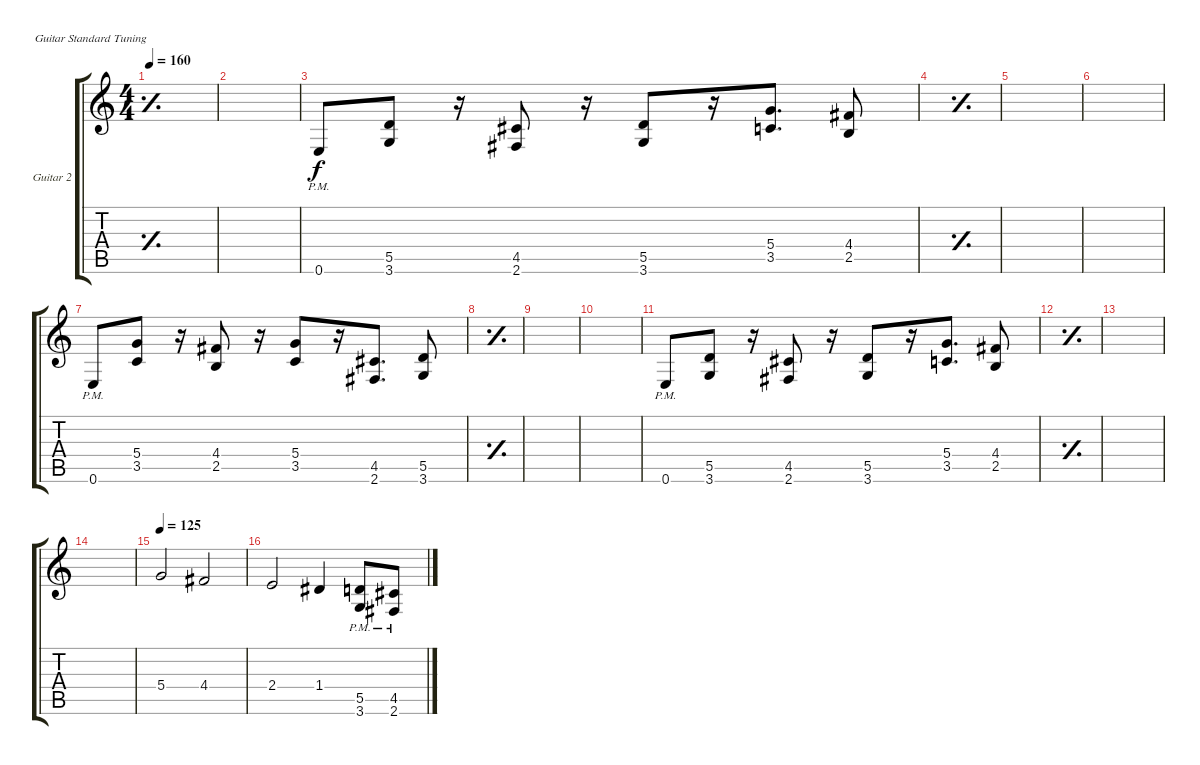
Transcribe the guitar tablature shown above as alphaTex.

\bracketExtendMode groupsimilarinstruments
\firstSystemTrackNameOrientation horizontal
\otherSystemsTrackNameOrientation horizontal
\track ("Guitar 2" "Guitar 2") {instrument overdrivenguitar}
\staff {score tabs}
\tuning (E4 B3 G3 D3 A2 E2)
\ts (4 4)
\tempo 160
\clef g2
\simile simple
\ks c
|
|
0.6{pm}.8 (5.5 3.6).8 r.16 (4.5 2.6).8 r.16 (5.5 3.6).8 r.16 (5.4 3.5).8{d} (4.4 2.5).8 |
\simile simple
|
|
|
\simile none
0.6{pm}.8 (5.4 3.5).8 r.16 (4.4 2.5).8 r.16 (5.4 3.5).8 r.16 (4.5 2.6).8{d} (5.5 3.6).8 |
\simile simple
|
|
|
\simile none
0.6{pm}.8 (5.5 3.6).8 r.16 (4.5 2.6).8 r.16 (5.5 3.6).8 r.16 (5.4 3.5).8{d} (4.4 2.5).8 |
\simile simple
|
|
|
\tempo 125
\simile none
5.4.2 4.4.2 |
2.4.2 1.4.4 (3.6{pm} 5.5{pm}).8 (2.6{pm} 4.5{pm}).8
